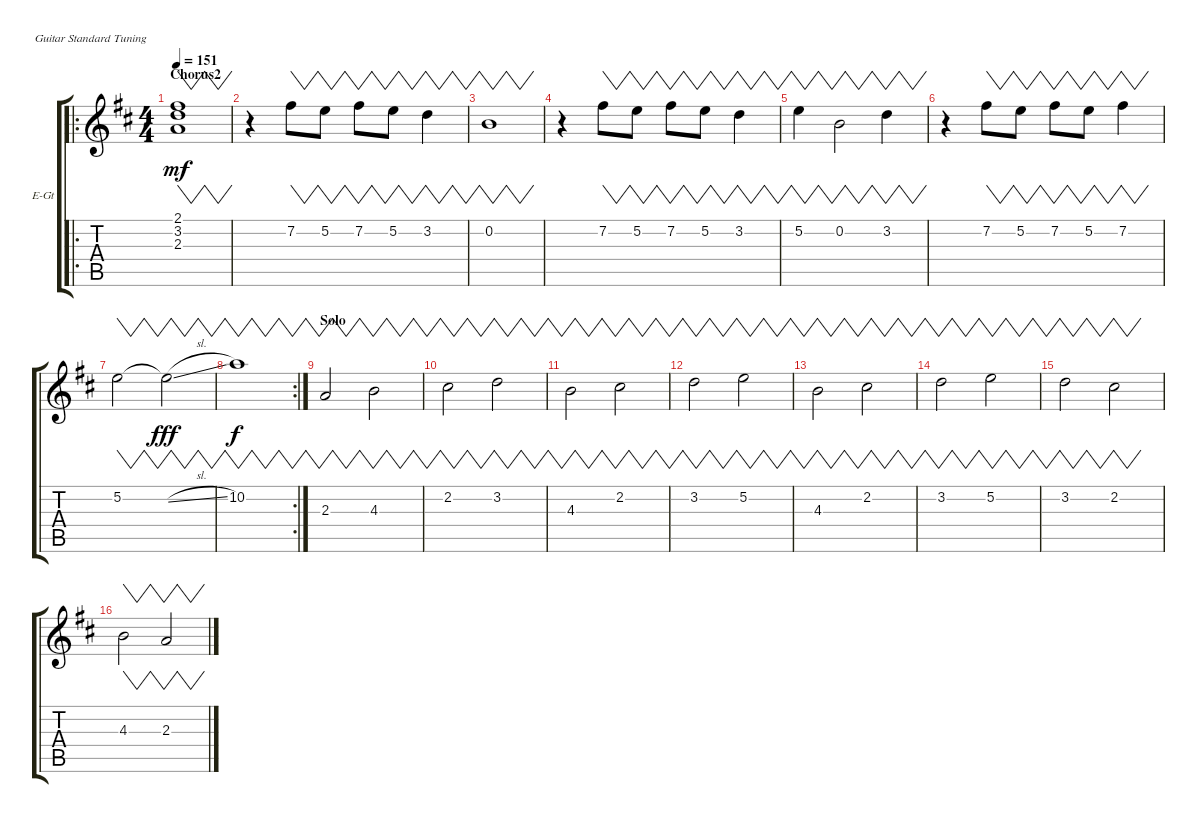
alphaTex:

\defaultSystemsLayout 4
\bracketExtendMode groupsimilarinstruments
\firstSystemTrackNameOrientation horizontal
\otherSystemsTrackNameOrientation horizontal
\track ("Electric Guitar (Clean)" "E-Gt") {instrument electricguitarclean}
\staff {score tabs}
\tuning (E4 B3 G3 D3 A2 E2)
\ro
\ts (4 4)
\section ("" "Chorus2")
\tempo 151
\clef g2
\ks d
(2.1 3.2 2.3).1{vw dy mf} |
r.4 7.2.8{vw} 5.2.8{vw} 7.2.8{vw} 5.2.8{vw} 3.2.4{vw} |
0.2.1{vw} |
r.4 7.2.8{vw} 5.2.8{vw} 7.2.8{vw} 5.2.8{vw} 3.2.4{vw} |
5.2.4{vw} 0.2.2{vw} 3.2.4{vw} |
r.4 7.2.8{vw} 5.2.8{vw} 7.2.8{vw} 5.2.8{vw} 7.2.4{vw} |
5.2.2{vw} 5.2{sl t}.2{vw dy fff} |
\rc 2
10.2.1{vw dy f} |
\section ("" "Solo")
2.3.2{vw} 4.3.2{vw} |
2.2.2{vw} 3.2.2{vw} |
4.3.2{vw} 2.2.2{vw} |
3.2.2{vw} 5.2.2{vw} |
4.3.2{vw} 2.2.2{vw} |
3.2.2{vw} 5.2.2{vw} |
3.2.2{vw} 2.2.2{vw} |
4.3.2{vw} 2.3.2{vw}
